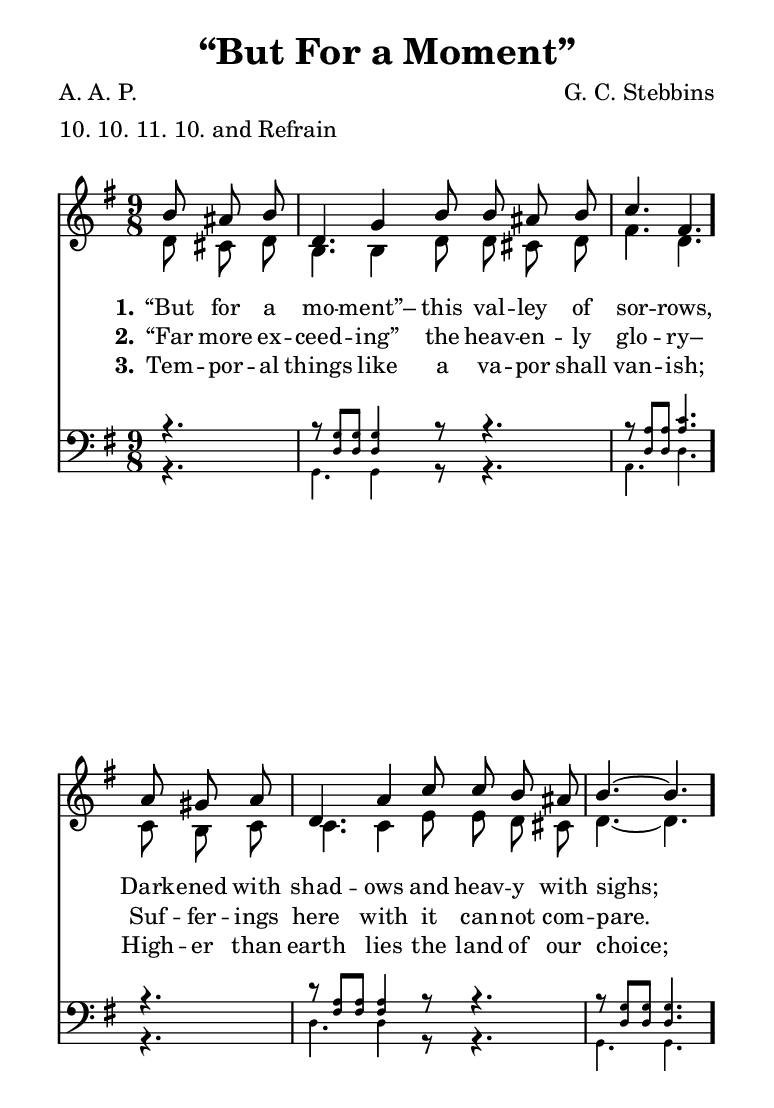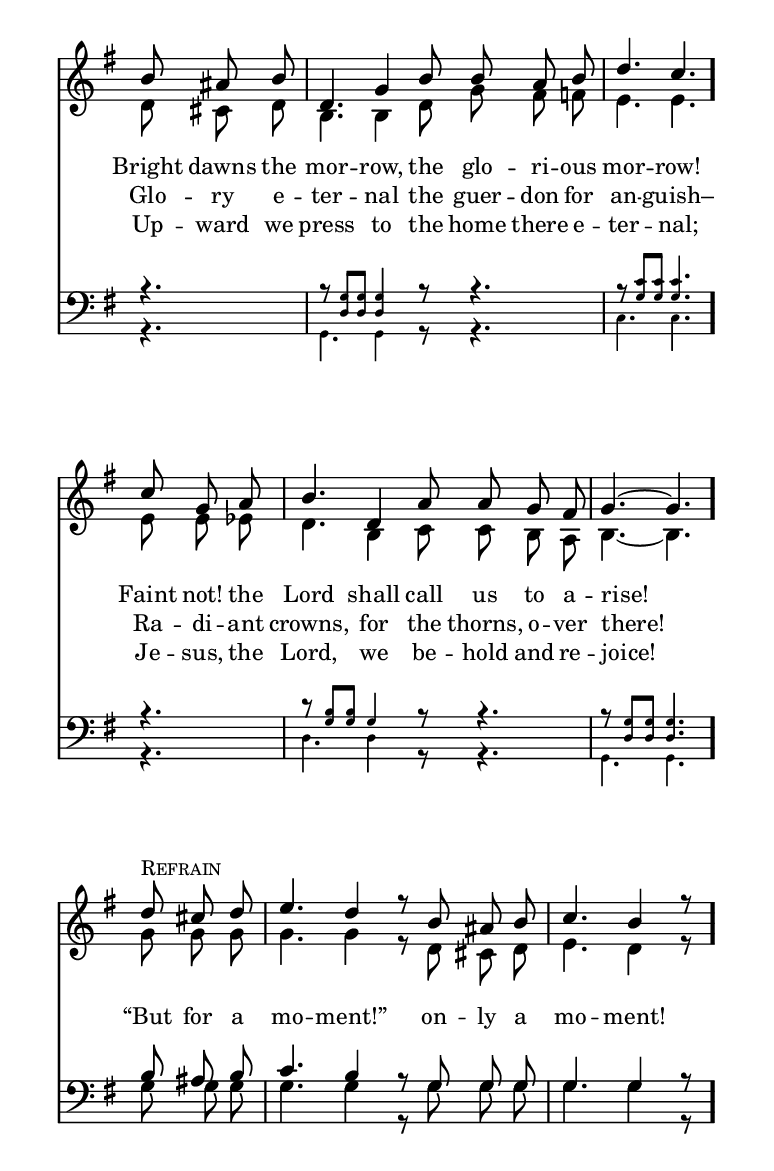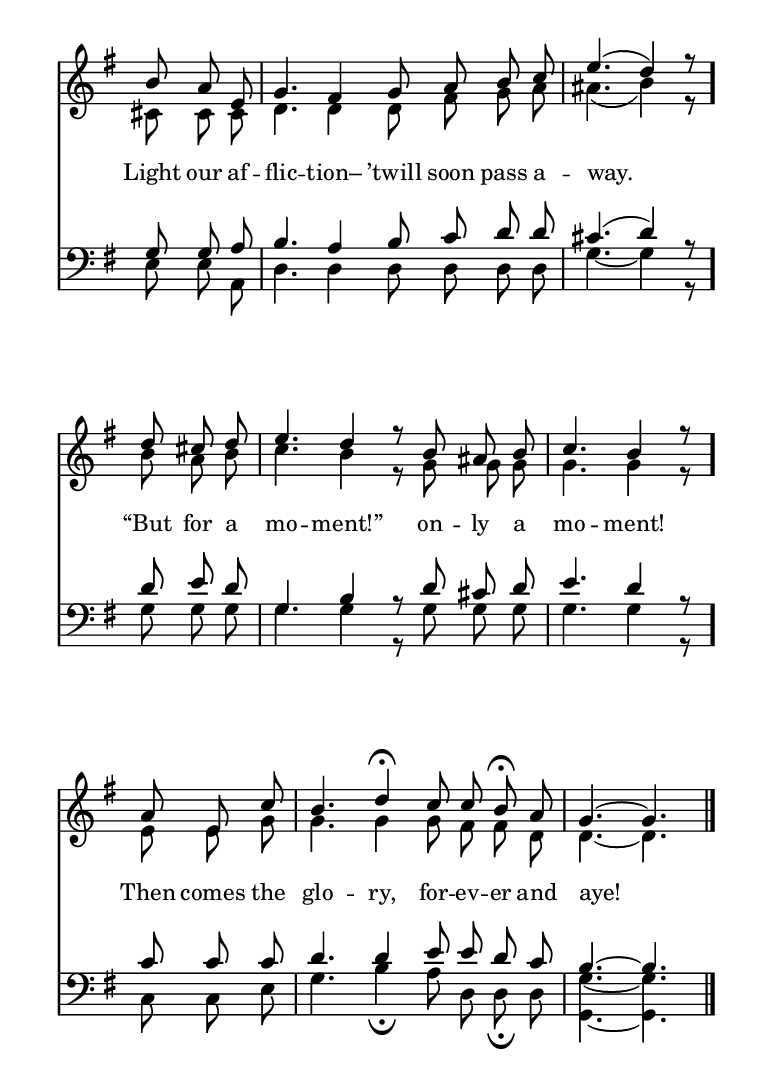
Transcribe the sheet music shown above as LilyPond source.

\include "common/global.ily"
\paper {
  \include "common/paper.ily"
  ragged-last-bottom = ##t
  page-count = #(cond (is-eogsized 2) (#t #f))
}

\header{
  hymnnumber = "207"
  title = "“But For a Moment”"
  tunename = ""
  meter = "10. 10. 11. 10. and Refrain"
  poet = "A. A. P."
  composer = "G. C. Stebbins"
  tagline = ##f
}

ta = { \tempo 4=80 }
tb = { \tempo 4=40 }

global = {
  \include "common/overrides.ily"
  \override Staff.TimeSignature.style = #'numbered
  \time 9/8
  \override Score.MetronomeMark.transparent = ##t % hide all fermata changes too
  \ta
  \key g \major
  \partial 4.
  \autoBeamOff
}

smallNotes = \override NoteHead.font-size = #-4
normalNotes = \override NoteHead.font-size = #0
smallNote = \once \smallNotes

patternA = { c8 c c | c4. c4 c8 c c c | c4. c }
patternB = { c8 c c | c4. c4 c8 c c c | c4. ~ c }
patternC = { c8 c c | c4. c4 r8 c c c | c4. c4 c8 }
patternD = { c8 c c | c4. c4 c8 c c c | c4. c4 c8 }

notesSoprano = {
\global
\relative c'' {

  \changePitch \patternA { b ais b d, g b b ais b | c fis, }
  \changePitch \patternB { a gis a | d, a' c c b ais | b b }
  \changePitch \patternA { b ais b | d, g b b a b | d c }
  \changePitch \patternB { c g a | b d, a' a g fis | g g }

  << s^\markup { \small \caps "Refrain" }
  \changePitch \patternC { d' cis d | e d b ais b | c b r } >>
  \changePitch \patternD { b a e | g fis g a b c | e( d) r }
  \changePitch \patternC { d cis d | e d b ais b | c b r }
  \changePitch \patternA { a e c' | b \tb d\fermata \ta c c \tb b\fermata \ta a | g ~ g }

  \bar "|."

}
}

notesAlto = {
\global
\relative e' {

  \changePitch \patternA { d cis d | b b d d cis d | fis d }
  \changePitch \patternB { c b c | c c e e d cis | d d }
  \changePitch \patternA { d cis d | b b d g fis f | e e }
  \changePitch \patternB { e e ees | d b c c b a | b b }

  \changePitch \patternC { g' g g | g g d cis d | e d r }
  \changePitch \patternD { cis cis cis | d d d fis g a | ais( b) r }
  \changePitch \patternC { b ais b | c b g g g | g g r }
  \changePitch \patternA { e e g | g g g fis fis d | d ~ d }

}
}

notesTenor = {
\global
\relative a {

  \smallNotes
  r4. | r8 <g d>[ <g d>] <g d>4 r8 r4. | r8 <a d,>[ <a d,>] <c a>4.
  r4. | r8 <a fis>[ <a fis>] <a fis>4 r8 r4. | r8 <g d>[ <g d>] <g d>4.
  r4. | r8 <g d>[ <g d>] <g d>4 r8 r4. | r8 <c g>[ <c g>] <c g>4.
  r4. | r8 <b g>[ <b g>] g4 r8 r4. | r8 <g d>[ <g d>] <g d>4.

  \normalNotes
  \changePitch \patternC { b ais b | c b g g g | g g r }
  \changePitch \patternD { g g a | b a b c d d | cis( d) r }
  %\changePitch \patternC { d e d | <g, \smallNote e'> <b \smallNote d> d cis d | e d r }
  \changePitch \patternC { d e d | g, b d cis d | e d r } % TODO small notes in chords -- how ?
  \changePitch \patternA { c c c | d d e e d c | b ~ b }

}
}

notesBass = {
\global
\relative f, {

  \smallNotes
  r4. | g4. g4 r8 r4. | a4. d4.
  r4. | d4. d4 r8 r4. | g,4. g4.
  r4. | g4. g4 r8 r4. | c4. c4.
  r4. | d4. d4 r8 r4. | g,4. g4.

  \normalNotes
  \changePitch \patternC { g' g g | g g g g g | g g r }
  \changePitch \patternD { e e a, | d d d d d d | g ~ g r }
  \changePitch \patternC { g g g | g g g g g | g g r }
  \changePitch \patternA { c, c e | g b\fermata a d, d\fermata d | < g g, > ~ < g g, > }

}
}

Refrain = \lyricmode {

“But for a mo -- ment!” on -- ly a mo -- ment! \bar "."
Light our af -- flic -- tion– ’twill soon pass a -- way. \bar "."
“But for a mo -- ment!” on -- ly a mo -- ment! \bar "."
Then comes the glo -- ry, for -- ev -- er and aye! \bar "."

}

wordsA = \lyricmode {
\set stanza = "1."

“But for a mo -- ment”– this val -- ley of sor -- rows, \bar "."
Dark -- ened with shad -- ows and heav -- y with sighs; \bar "."
Bright dawns the mor -- row, the glo -- ri -- ous mor -- row! \bar "."
Faint not! the Lord shall call us to a -- rise! \bar "."

}

wordsB = \lyricmode {
\set stanza = "2."

“Far more ex -- ceed -- ing” the heav -- en -- ly glo -- ry–
Suf -- fer -- ings here with it can -- not com -- pare.
Glo -- ry e -- ter -- nal the guer -- don for an -- guish–
Ra -- di -- ant crowns, for the thorns, o -- ver there!

\Refrain

}

wordsC = \lyricmode {
\set stanza = "3."

Tem -- por -- al things like a va -- por shall van -- ish;
High -- er than earth lies the land of our choice;
Up -- ward we press to the home there e -- ter -- nal;
Je -- sus, the Lord, we be -- hold and re -- joice!

}

\score {
  \context ChoirStaff <<
    \context Staff = upper <<
      \set ChoirStaff.systemStartDelimiter = #'SystemStartBar
      \context Voice  = sopranos { \voiceOne << \notesSoprano >> }
      \context Voice  = altos { \voiceTwo << \notesAlto >> }
      \context Lyrics = one   \lyricsto sopranos \wordsA
      \context Lyrics = two   \lyricsto sopranos \wordsB
      \context Lyrics = three \lyricsto sopranos \wordsC
    >>
    \context Staff = men <<
      \clef bass
      \context Voice  = tenors { \voiceOne << \notesTenor >> }
      \context Voice  = basses { \voiceTwo << \notesBass >> }
    >>
  >>
  \layout {
    \include "common/layout.ily"
  }
  \midi{
    \include "common/midi.ily"
  }
}

\version "2.19.49"  % necessary for upgrading to future LilyPond versions.

% vi:set et ts=2 sw=2 ai nocindent syntax=lilypond:
